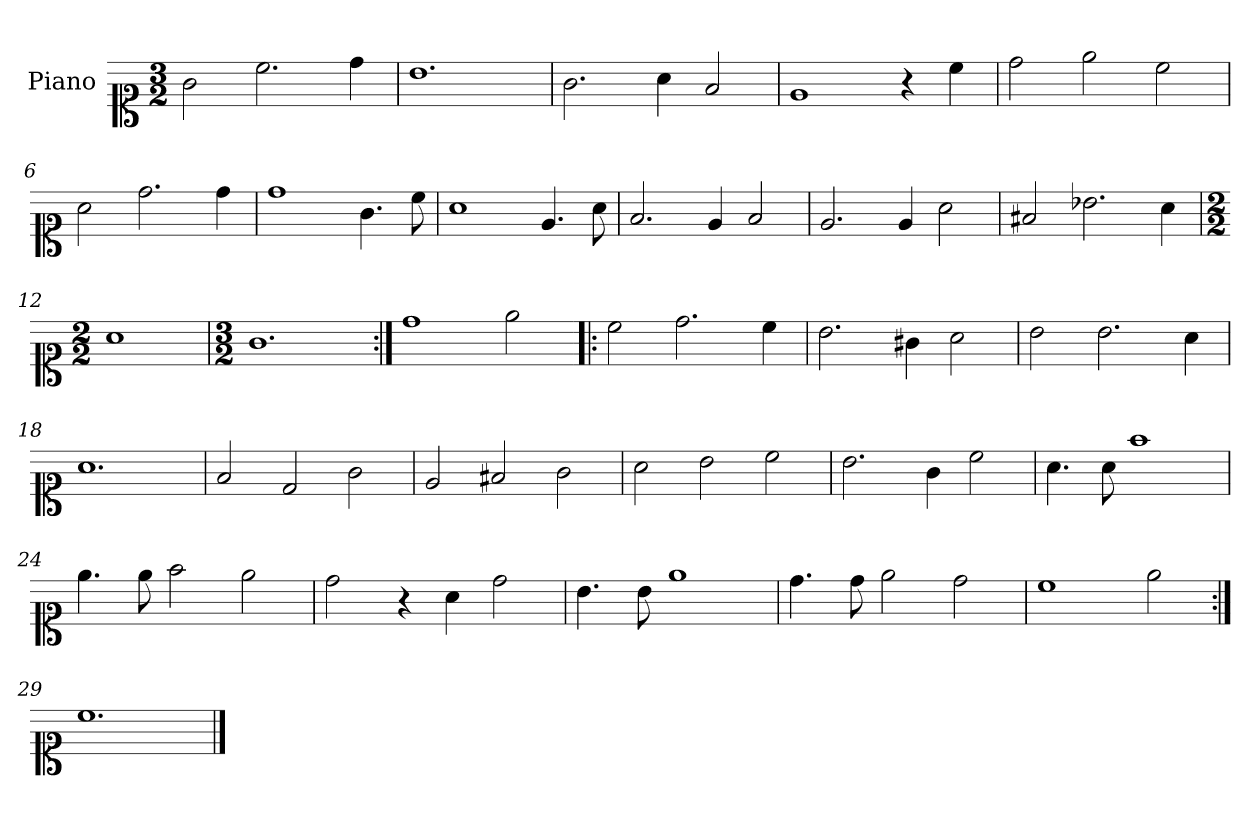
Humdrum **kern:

**kern
*part1
*staff1
*I"Piano
*I'Pno.
*clefC1
*k[]
*M3/2
=1
2g\
2.cc\
4dd\
=2
1.b
=3
2.g\
4a\
2f/
=4
1e
4r
4cc\
=5
2dd\
2ee\
2cc\
=6
2a\
2.dd\
4dd\
=7
1dd
4.g\
8cc\
=8
1a
4.e/
8a\
=9
2.f/
4e/
2f/
=10
2.e/
4e/
2a\
!!LO:LB:g=z
=11
2f#X/
2.b-X\
4a\
=12
*M2/2
1a
=13
*M3/2
1.g
=14:|!
1dd
2ee\
=15!|:
2cc\
2.dd\
4cc\
=16
2.b\
4g#X\
2a\
=17
2b\
2.b\
4a\
=18
1.a
=19
2f/
2d/
2g\
=20
2e/
2f#X/
2g\
!!LO:LB:g=z
=21
2a\
2b\
2cc\
=22
2.b\
4g\
2cc\
=23
4.a\
8a\
1ff
=24
4.ee\
8ee\
2ff\
2ee\
=25
2dd\
4r
4a\
2dd\
=26
4.b\
8b\
1ee
=27
4.dd\
8dd\
2ee\
2dd\
=28
1cc
2ee\
=29:|!
1.cc
==
*-
